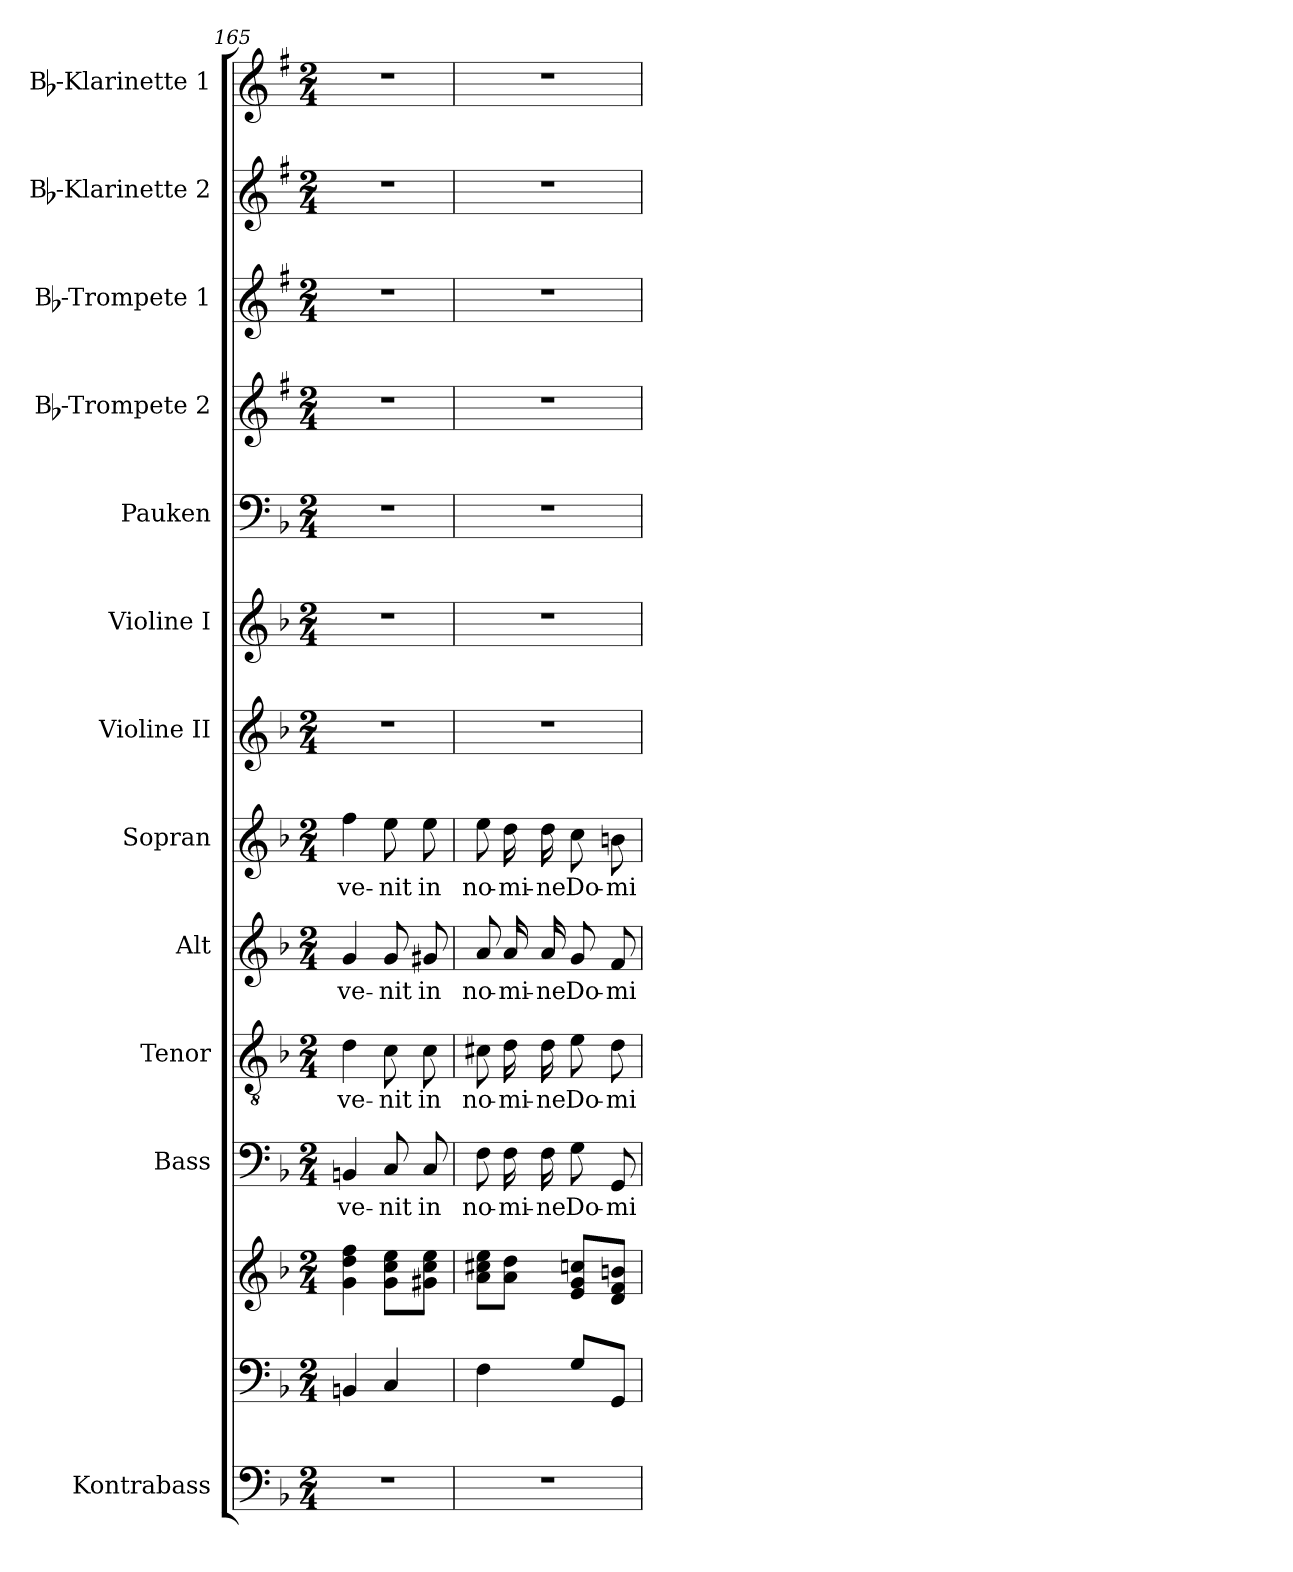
**kern	**kern	**kern	**kern	**text	**kern	**text	**kern	**text	**kern	**text	**kern	**kern	**kern	**kern	**kern	**kern	**kern
*part13	*part12	*part12	*part11	*part11	*part10	*part10	*part9	*part9	*part8	*part8	*part7	*part6	*part5	*part4	*part3	*part2	*part1
*staff14	*staff13	*staff12	*staff11	*staff11	*staff10	*staff10	*staff9	*staff9	*staff8	*staff8	*staff7	*staff6	*staff5	*staff4	*staff3	*staff2	*staff1
*I"Kontrabass	*	*	*I"Bass	*	*I"Tenor	*	*I"Alt	*	*I"Sopran	*	*I"Violine II	*I"Violine I	*I"Pauken	*I"Bb-Trompete 2	*I"Bb-Trompete 1	*I"Bb-Klarinette 2	*I"Bb-Klarinette 1
*I'Kb.	*	*	*I'B.	*	*I'T.	*	*I'A.	*	*I'S.	*	*I'Vl. II	*I'Vl. I	*I'Pk.	*I'Bb Trp. 2	*I'Bb Trp. 1	*I'Bb Kl. 2	*I'Bb Kl. 1
*clefF4	*clefF4	*clefG2	*clefF4	*	*clefGv2	*	*clefG2	*	*clefG2	*	*clefG2	*clefG2	*clefF4	*clefG2	*clefG2	*clefG2	*clefG2
*ITrd7c12	*	*	*	*	*	*	*	*	*	*	*	*	*	*ITrd1c2	*ITrd1c2	*ITrd1c2	*ITrd1c2
*k[b-]	*k[b-]	*k[b-]	*k[b-]	*	*k[b-]	*	*k[b-]	*	*k[b-]	*	*k[b-]	*k[b-]	*k[b-]	*k[b-]	*k[b-]	*k[b-]	*k[b-]
*F:	*F:	*F:	*F:	*	*F:	*	*F:	*	*F:	*	*F:	*F:	*F:	*F:	*F:	*F:	*F:
*M2/4	*M2/4	*M2/4	*M2/4	*	*M2/4	*	*M2/4	*	*M2/4	*	*M2/4	*M2/4	*M2/4	*M2/4	*M2/4	*M2/4	*M2/4
=165	=165	=165	=165	=165	=165	=165	=165	=165	=165	=165	=165	=165	=165	=165	=165	=165	=165
!	!	!	!	!LO:LY:b	!	!LO:LY:b	!	!LO:LY:b	!	!LO:LY:b	!	!	!	!	!	!	!
2r	4BBn/	4g\ 4dd\ 4ff\	4BBn/	ve-	4d\	ve-	4g/	ve-	4ff\	ve-	2r	2r	2r	2r	2r	2r	2r
!	!	!	!	!LO:LY:b	!	!LO:LY:b	!	!LO:LY:b	!	!LO:LY:b	!	!	!	!	!	!	!
.	4C/	8g\ 8cc\ 8ee\L	8C/	-nit	8c\	-nit	8g/	-nit	8ee\	-nit	.	.	.	.	.	.	.
!	!	!	!	!LO:LY:b	!	!LO:LY:b	!	!LO:LY:b	!	!LO:LY:b	!	!	!	!	!	!	!
.	.	8g#X\ 8cc\ 8ee\J	8C/	in	8c\	in	8g#X/	in	8ee\	in	.	.	.	.	.	.	.
=166	=166	=166	=166	=166	=166	=166	=166	=166	=166	=166	=166	=166	=166	=166	=166	=166	=166
!	!	!	!	!LO:LY:b	!	!LO:LY:b	!	!LO:LY:b	!	!LO:LY:b	!	!	!	!	!	!	!
2r	4F\	8a\ 8cc#X\ 8ee\L	8F\	no-	8c#X\	no-	8a/	no-	8ee\	no-	2r	2r	2r	2r	2r	2r	2r
!	!	!	!	!LO:LY:b	!	!LO:LY:b	!	!LO:LY:b	!	!LO:LY:b	!	!	!	!	!	!	!
.	.	8a\ 8dd\J	16F\	-mi-	16d\	-mi-	16a/	-mi-	16dd\	-mi-	.	.	.	.	.	.	.
!	!	!	!	!LO:LY:b	!	!LO:LY:b	!	!LO:LY:b	!	!LO:LY:b	!	!	!	!	!	!	!
.	.	.	16F\	-ne	16d\	-ne	16a/	-ne	16dd\	-ne	.	.	.	.	.	.	.
!	!	!	!	!LO:LY:b	!	!LO:LY:b	!	!LO:LY:b	!	!LO:LY:b	!	!	!	!	!	!	!
.	8G/L	8e/ 8g/ 8ccn/L	8G\	Do-	8e\	Do-	8g/	Do-	8cc\	Do-	.	.	.	.	.	.	.
!	!	!	!	!LO:LY:b	!	!LO:LY:b	!	!LO:LY:b	!	!LO:LY:b	!	!	!	!	!	!	!
.	8GG/J	8d/ 8f/ 8bn/J	8GG/	-mi-	8d\	-mi-	8f/	-mi-	8bn\	-mi-	.	.	.	.	.	.	.
=	=	=	=	=	=	=	=	=	=	=	=	=	=	=	=	=	=
*-	*-	*-	*-	*-	*-	*-	*-	*-	*-	*-	*-	*-	*-	*-	*-	*-	*-
